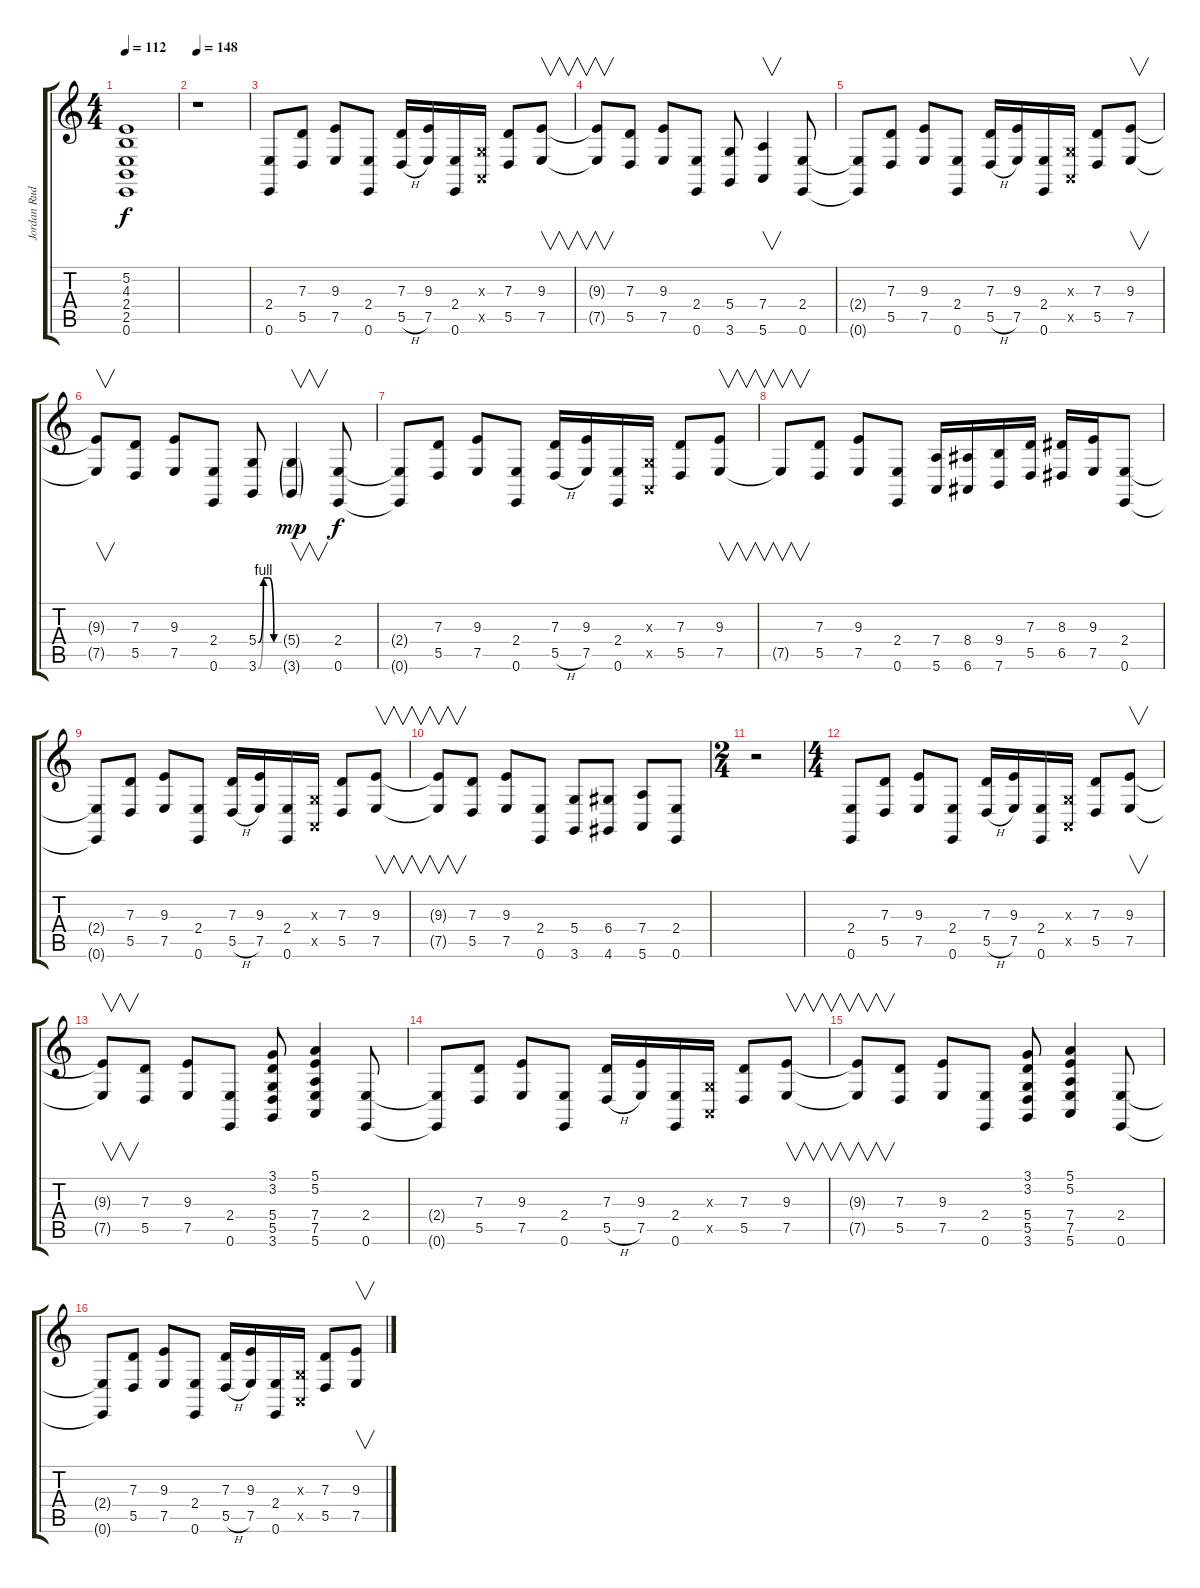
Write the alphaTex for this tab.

\track ("Jordan Rudess - Keyboard" "Jordan Rud") {instrument stringensemble1}
\staff {score tabs}
\tuning (E4 B3 G3 D3 A2 E2) {hide}
\ts (4 4)
\tempo 112
\clef g2
\ks c
(5.2 4.3 2.4 2.5 0.6).1{dy f} |
\tempo 148
r.1 |
(2.4 0.6).8 (7.3 5.5).8 (9.3 7.5).8 (2.4 0.6).8 (7.3 5.5{h}).16 (9.3 7.5).16 (2.4 0.6).16 (0.3{x} 0.5{x}).16 (7.3 5.5).8 (9.3 7.5).8{v} |
(9.3{t} 7.5{t}).8{v} (7.3 5.5).8 (9.3 7.5).8 (2.4 0.6).8 (5.4 3.6).8 (7.4 5.6).4{v} (2.4 0.6).8 |
(2.4{t} 0.6{t}).8 (7.3 5.5).8 (9.3 7.5).8 (2.4 0.6).8 (7.3 5.5{h}).16 (9.3 7.5).16 (2.4 0.6).16 (0.3{x} 0.5{x}).16 (7.3 5.5).8 (9.3 7.5).8{v} |
(9.3{t} 7.5{t}).8{v} (7.3 5.5).8 (9.3 7.5).8 (2.4 0.6).8 (5.4{be (custom 0 0 15 4 30 4 45 0 60 0)} 3.6{be (custom 0 0 15 4 30 4 45 0 60 0)}).8 (5.4{g} 3.6{g}).4{v dy mp} (2.4 0.6).8{dy f} |
(2.4{t} 0.6{t}).8 (7.3 5.5).8 (9.3 7.5).8 (2.4 0.6).8 (7.3 5.5{h}).16 (9.3 7.5).16 (2.4 0.6).16 (0.3{x} 0.5{x}).16 (7.3 5.5).8 (9.3 7.5).8{v} |
7.5{t}.8{v} (7.3 5.5).8 (9.3 7.5).8 (2.4 0.6).8 (7.4 5.6).16 (8.4 6.6).16 (9.4 7.6).16 (7.3 5.5).16 (8.3 6.5).16 (9.3 7.5).16 (2.4 0.6).8 |
(2.4{t} 0.6{t}).8 (7.3 5.5).8 (9.3 7.5).8 (2.4 0.6).8 (7.3 5.5{h}).16 (9.3 7.5).16 (2.4 0.6).16 (0.3{x} 0.5{x}).16 (7.3 5.5).8 (9.3 7.5).8{v} |
(9.3{t} 7.5{t}).8{v} (7.3 5.5).8 (9.3 7.5).8 (2.4 0.6).8 (5.4 3.6).8 (6.4 4.6).8 (7.4 5.6).8 (2.4 0.6).8 |
\ts (2 4)
r.2 |
\ts (4 4)
(2.4 0.6).8 (7.3 5.5).8 (9.3 7.5).8 (2.4 0.6).8 (7.3 5.5{h}).16 (9.3 7.5).16 (2.4 0.6).16 (0.3{x} 0.5{x}).16 (7.3 5.5).8 (9.3 7.5).8{v} |
(9.3{t} 7.5{t}).8{v} (7.3 5.5).8 (9.3 7.5).8 (2.4 0.6).8 (3.1 3.2 5.4 5.5 3.6).8 (5.1 5.2 7.4 7.5 5.6).4 (2.4 0.6).8 |
(2.4{t} 0.6{t}).8 (7.3 5.5).8 (9.3 7.5).8 (2.4 0.6).8 (7.3 5.5{h}).16 (9.3 7.5).16 (2.4 0.6).16 (0.3{x} 0.5{x}).16 (7.3 5.5).8 (9.3 7.5).8{v} |
(9.3{t} 7.5{t}).8{v} (7.3 5.5).8 (9.3 7.5).8 (2.4 0.6).8 (3.1 3.2 5.4 5.5 3.6).8 (5.1 5.2 7.4 7.5 5.6).4 (2.4 0.6).8 |
(2.4{t} 0.6{t}).8 (7.3 5.5).8 (9.3 7.5).8 (2.4 0.6).8 (7.3 5.5{h}).16 (9.3 7.5).16 (2.4 0.6).16 (0.3{x} 0.5{x}).16 (7.3 5.5).8 (9.3 7.5).8{v}
